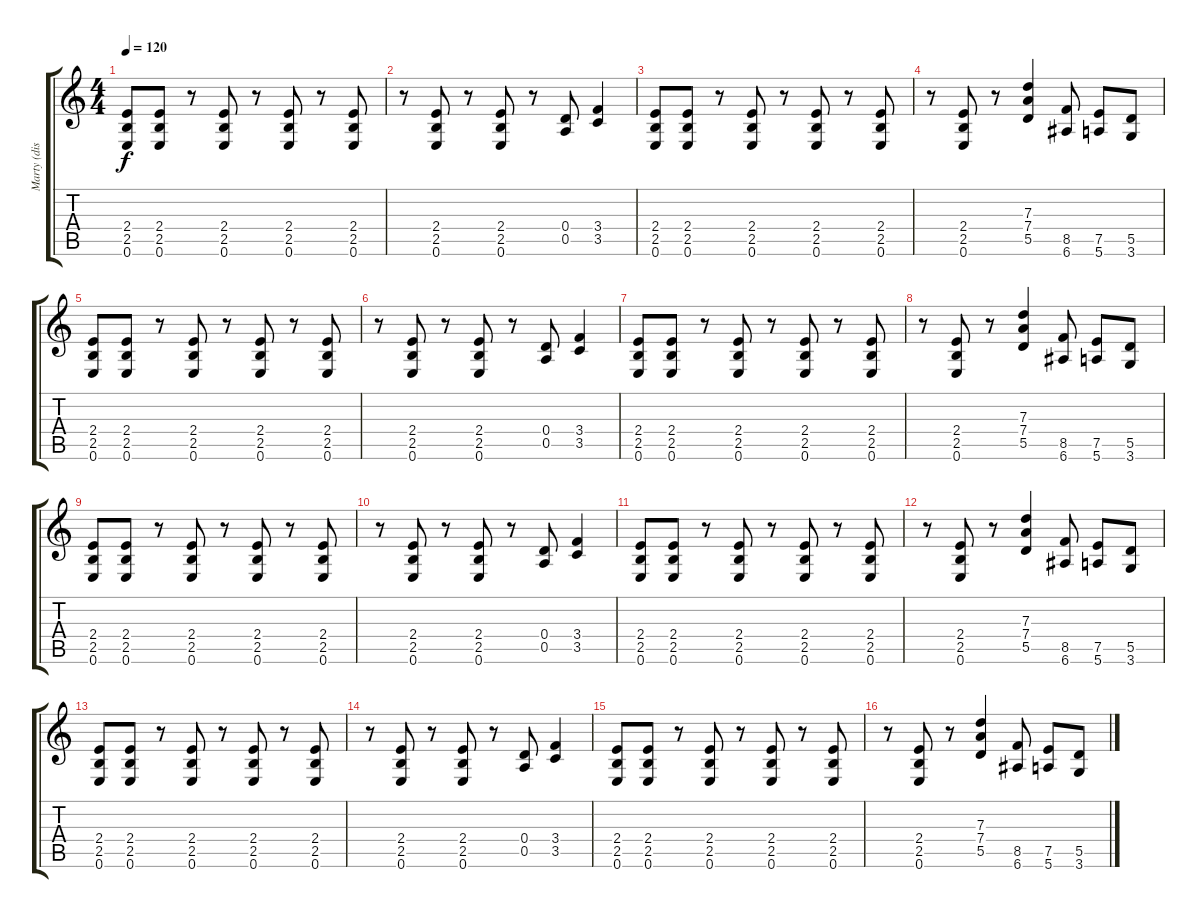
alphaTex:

\track ("Marty (distortion)" "Marty (dis") {instrument distortionguitar}
\staff {score tabs}
\tuning (E4 B3 G3 D3 A2 E2) {hide}
\ts (4 4)
\tempo 120
\clef g2
\ks c
(2.4 2.5 0.6).8{dy f} (2.4 2.5 0.6).8 r.8 (2.4 2.5 0.6).8 r.8 (2.4 2.5 0.6).8 r.8 (2.4 2.5 0.6).8 |
r.8 (2.4 2.5 0.6).8 r.8 (2.4 2.5 0.6).8 r.8 (0.4 0.5).8 (3.4 3.5).4 |
(2.4 2.5 0.6).8 (2.4 2.5 0.6).8 r.8 (2.4 2.5 0.6).8 r.8 (2.4 2.5 0.6).8 r.8 (2.4 2.5 0.6).8 |
r.8 (2.4 2.5 0.6).8 r.8 (7.3 7.4 5.5).4 (8.5 6.6).8 (7.5 5.6).8 (5.5 3.6).8 |
(2.4 2.5 0.6).8 (2.4 2.5 0.6).8 r.8 (2.4 2.5 0.6).8 r.8 (2.4 2.5 0.6).8 r.8 (2.4 2.5 0.6).8 |
r.8 (2.4 2.5 0.6).8 r.8 (2.4 2.5 0.6).8 r.8 (0.4 0.5).8 (3.4 3.5).4 |
(2.4 2.5 0.6).8 (2.4 2.5 0.6).8 r.8 (2.4 2.5 0.6).8 r.8 (2.4 2.5 0.6).8 r.8 (2.4 2.5 0.6).8 |
r.8 (2.4 2.5 0.6).8 r.8 (7.3 7.4 5.5).4 (8.5 6.6).8 (7.5 5.6).8 (5.5 3.6).8 |
(2.4 2.5 0.6).8 (2.4 2.5 0.6).8 r.8 (2.4 2.5 0.6).8 r.8 (2.4 2.5 0.6).8 r.8 (2.4 2.5 0.6).8 |
r.8 (2.4 2.5 0.6).8 r.8 (2.4 2.5 0.6).8 r.8 (0.4 0.5).8 (3.4 3.5).4 |
(2.4 2.5 0.6).8 (2.4 2.5 0.6).8 r.8 (2.4 2.5 0.6).8 r.8 (2.4 2.5 0.6).8 r.8 (2.4 2.5 0.6).8 |
r.8 (2.4 2.5 0.6).8 r.8 (7.3 7.4 5.5).4 (8.5 6.6).8 (7.5 5.6).8 (5.5 3.6).8 |
(2.4 2.5 0.6).8 (2.4 2.5 0.6).8 r.8 (2.4 2.5 0.6).8 r.8 (2.4 2.5 0.6).8 r.8 (2.4 2.5 0.6).8 |
r.8 (2.4 2.5 0.6).8 r.8 (2.4 2.5 0.6).8 r.8 (0.4 0.5).8 (3.4 3.5).4 |
(2.4 2.5 0.6).8 (2.4 2.5 0.6).8 r.8 (2.4 2.5 0.6).8 r.8 (2.4 2.5 0.6).8 r.8 (2.4 2.5 0.6).8 |
r.8 (2.4 2.5 0.6).8 r.8 (7.3 7.4 5.5).4 (8.5 6.6).8 (7.5 5.6).8 (5.5 3.6).8
